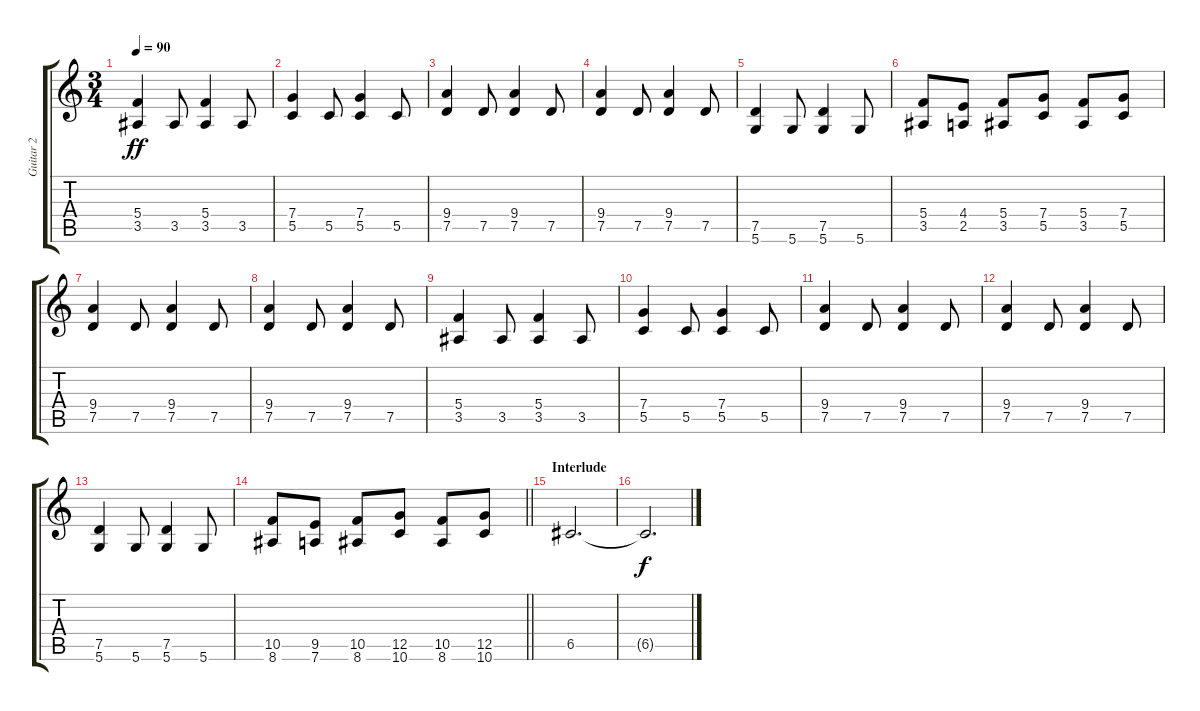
\track ("Guitar 2" "Guitar 2") {instrument distortionguitar}
\staff {score tabs}
\tuning (D4 A3 F3 C3 G2 D2) {hide}
\ts (3 4)
\tempo 90
\clef g2
\ks c
(5.4 3.5).4{dy ff} 3.5.8 (5.4 3.5).4 3.5.8 |
(7.4 5.5).4 5.5.8 (7.4 5.5).4 5.5.8 |
(9.4 7.5).4 7.5.8 (9.4 7.5).4 7.5.8 |
(9.4 7.5).4 7.5.8 (9.4 7.5).4 7.5.8 |
(7.5 5.6).4 5.6.8 (7.5 5.6).4 5.6.8 |
(5.4 3.5).8 (4.4 2.5).8 (5.4 3.5).8 (7.4 5.5).8 (5.4 3.5).8 (7.4 5.5).8 |
(9.4 7.5).4 7.5.8 (9.4 7.5).4 7.5.8 |
(9.4 7.5).4 7.5.8 (9.4 7.5).4 7.5.8 |
(5.4 3.5).4 3.5.8 (5.4 3.5).4 3.5.8 |
(7.4 5.5).4 5.5.8 (7.4 5.5).4 5.5.8 |
(9.4 7.5).4 7.5.8 (9.4 7.5).4 7.5.8 |
(9.4 7.5).4 7.5.8 (9.4 7.5).4 7.5.8 |
(7.5 5.6).4 5.6.8 (7.5 5.6).4 5.6.8 |
\barLineRight lightlight
(10.5 8.6).8 (9.5 7.6).8 (10.5 8.6).8 (12.5 10.6).8 (10.5 8.6).8 (12.5 10.6).8 |
\section ("" "Interlude")
6.5.2{d} |
6.5{t}.2{d dy f}
